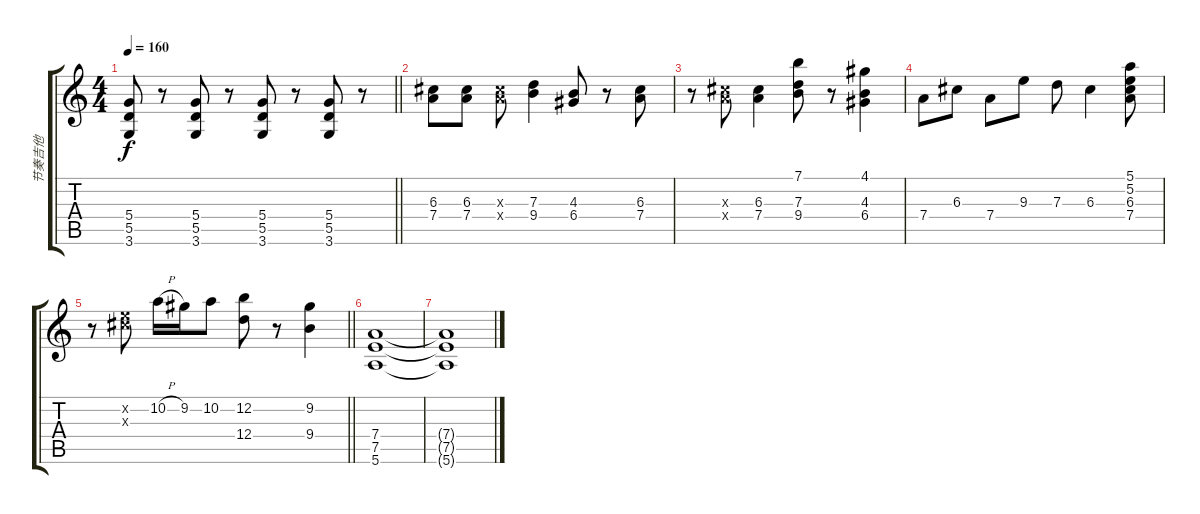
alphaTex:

\track ("节奏吉他" "节奏吉他") {instrument overdrivenguitar}
\staff {score tabs}
\tuning (E4 B3 G3 D3 A2 E2) {hide}
\ts (4 4)
\tempo 160
\clef g2
\barLineRight lightlight
\ks c
(5.4 5.5 3.6).8{dy f} r.8 (5.4 5.5 3.6).8 r.8 (5.4 5.5 3.6).8 r.8 (5.4 5.5 3.6).8 r.8 |
(6.3 7.4).8 (6.3 7.4).8 (6.3{x} 7.4{x}).8 (7.3 9.4).4 (4.3 6.4).8 r.8 (6.3 7.4).8 |
r.8 (6.3{x} 7.4{x}).8 (6.3 7.4).4 (7.1 7.3 9.4).8 r.8 (4.1 4.3 6.4).4 |
7.4.8 6.3.8 7.4.8 9.3.8 7.3.8 6.3.4 (5.1 5.2 6.3 7.4).8 |
\barLineRight lightlight
r.8 (5.2{x} 6.3{x}).8 10.2{h}.16 9.2.16 10.2.8 (12.2 12.4).8 r.8 (9.2 9.4).4 |
(7.4 7.5 5.6).1 |
(7.4{t} 7.5{t} 5.6{t}).1
